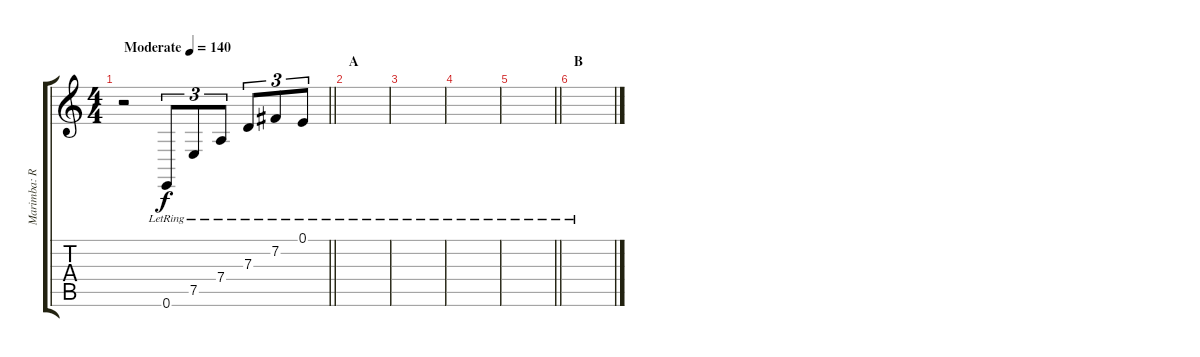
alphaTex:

\track ("Marimba: Ray Cooper" "Marimba: R") {instrument marimba}
\staff {score tabs}
\tuning (E4 B3 G3 D3 A2 E2) {hide}
\ts (4 4)
\tempo (140 "Moderate")
\clef g2
\barLineRight lightlight
\ks c
r.2{dy f instrument reversecymbal} 0.6{lr}.8{tu (3 2)} 7.5{lr}.8{tu (3 2)} 7.4{lr}.8{tu (3 2)} 7.3{lr}.8{tu (3 2)} 7.2{lr}.8{tu (3 2)} 0.1{lr}.8{tu (3 2)} |
\section ("" "A")
|
|
|
\barLineRight lightlight
|
\section ("" "B")
